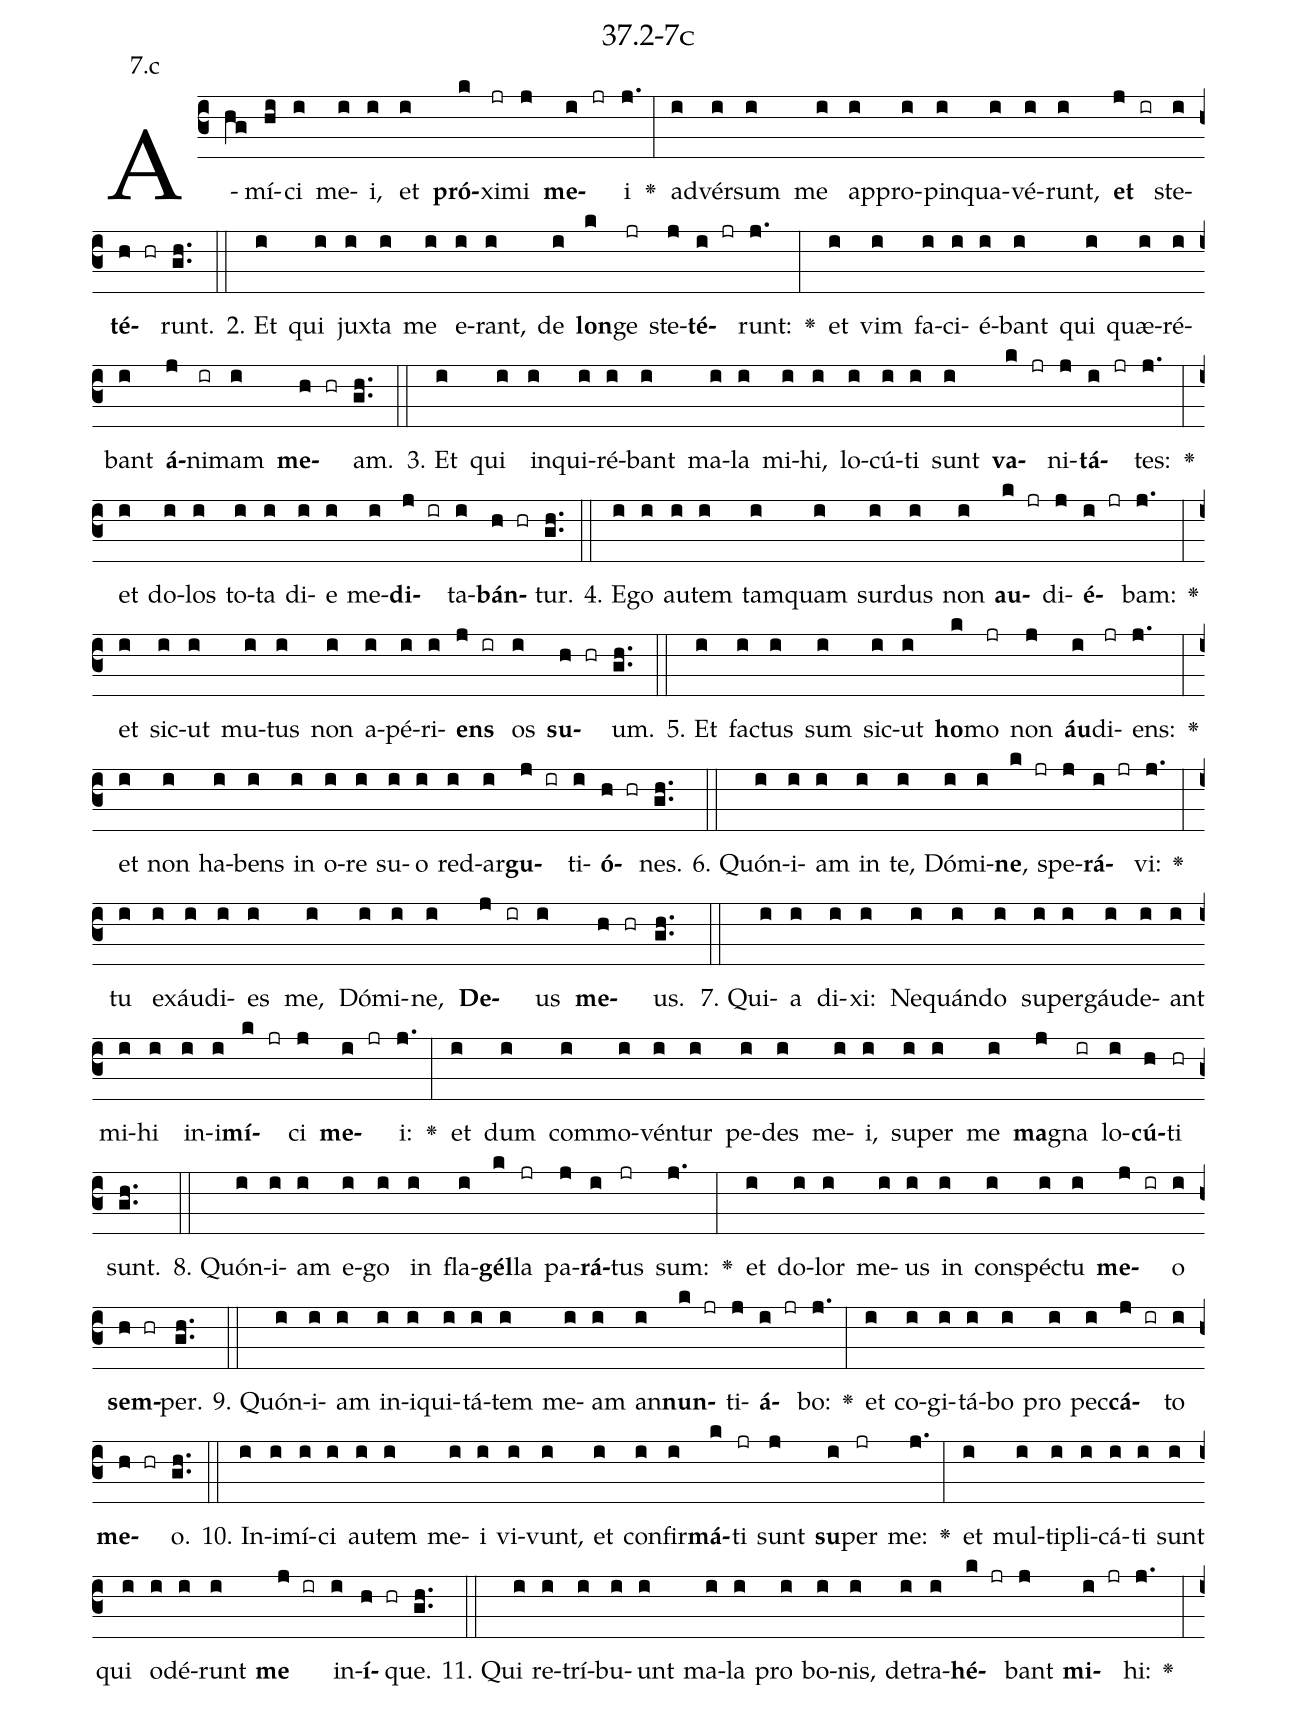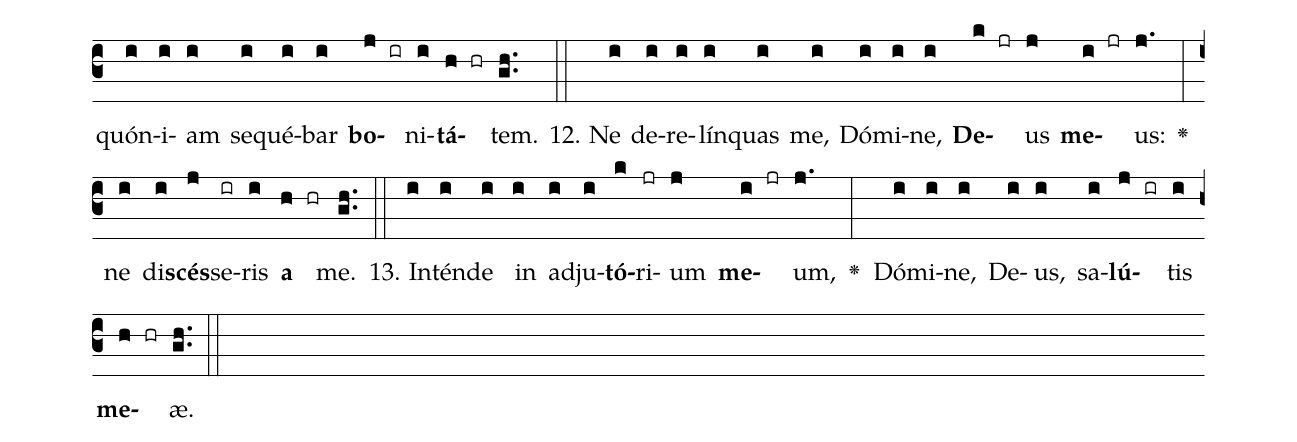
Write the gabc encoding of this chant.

name: 37.2-7c;
annotation: 7.c;
%%
(c3)A(hg)mí(hi)ci(i) me(i)i,(i) et(i) <b>pró</b>(k)xi(jr)mi(j) <b>me</b>(i jr)i(j.) <v>\greheightstar</v>(:) ad(i)vér(i)sum(i) me(i) ap(i)pro(i)pin(i)qua(i)vé(i)runt,(i) <b>et</b>(j ir) ste(i)<b>té</b>(h hr)runt.(gh..) (::)
2. Et(i) qui(i) jux(i)ta(i) me(i) e(i)rant,(i) de(i) <b>lon</b>(k)ge(jr) ste(j)<b>té</b>(i jr)runt:(j.) <v>\greheightstar</v>(:) et(i) vim(i) fa(i)ci(i)é(i)bant(i) qui(i) quæ(i)ré(i)bant(i) <b>á</b>(j)ni(ir)mam(i) <b>me</b>(h hr)am.(gh..) (::)
3. Et(i) qui(i) in(i)qui(i)ré(i)bant(i) ma(i)la(i) mi(i)hi,(i) lo(i)cú(i)ti(i) sunt(i) <b>va</b>(k jr)ni(j)<b>tá</b>(i jr)tes:(j.) <v>\greheightstar</v>(:) et(i) do(i)los(i) to(i)ta(i) di(i)e(i) me(i)<b>di</b>(j ir)ta(i)<b>bán</b>(h hr)tur.(gh..) (::)
4. E(i)go(i) au(i)tem(i) tam(i)quam(i) sur(i)dus(i) non(i) <b>au</b>(k jr)di(j)<b>é</b>(i jr)bam:(j.) <v>\greheightstar</v>(:) et(i) sic(i)ut(i) mu(i)tus(i) non(i) a(i)pé(i)ri(i)<b>ens</b>(j ir) os(i) <b>su</b>(h hr)um.(gh..) (::)
5. Et(i) fac(i)tus(i) sum(i) sic(i)ut(i) <b>ho</b>(k)mo(jr) non(j) <b>áu</b>(i)di(jr)ens:(j.) <v>\greheightstar</v>(:) et(i) non(i) ha(i)bens(i) in(i) o(i)re(i) su(i)o(i) red(i)ar(i)<b>gu</b>(j ir)ti(i)<b>ó</b>(h hr)nes.(gh..) (::)
6. Quón(i)i(i)am(i) in(i) te,(i) Dó(i)mi(i)<b>ne</b>,(k jr) spe(j)<b>rá</b>(i jr)vi:(j.) <v>\greheightstar</v>(:) tu(i) ex(i)áu(i)di(i)es(i) me,(i) Dó(i)mi(i)ne,(i) <b>De</b>(j ir)us(i) <b>me</b>(h hr)us.(gh..) (::)
7. Qui(i)a(i) di(i)xi:(i) Ne(i)quán(i)do(i) su(i)per(i)gáu(i)de(i)ant(i) mi(i)hi(i) in(i)i(i)<b>mí</b>(k jr)ci(j) <b>me</b>(i jr)i:(j.) <v>\greheightstar</v>(:) et(i) dum(i) com(i)mo(i)vén(i)tur(i) pe(i)des(i) me(i)i,(i) su(i)per(i) me(i) <b>ma</b>(j)gna(ir) lo(i)<b>cú</b>(h)ti(hr) sunt.(gh..) (::)
8. Quón(i)i(i)am(i) e(i)go(i) in(i) fla(i)<b>gél</b>(k)la(jr) pa(j)<b>rá</b>(i)tus(jr) sum:(j.) <v>\greheightstar</v>(:) et(i) do(i)lor(i) me(i)us(i) in(i) con(i)spéc(i)tu(i) <b>me</b>(j ir)o(i) <b>sem</b>(h hr)per.(gh..) (::)
9. Quón(i)i(i)am(i) in(i)i(i)qui(i)tá(i)tem(i) me(i)am(i) an(i)<b>nun</b>(k jr)ti(j)<b>á</b>(i jr)bo:(j.) <v>\greheightstar</v>(:) et(i) co(i)gi(i)tá(i)bo(i) pro(i) pec(i)<b>cá</b>(j ir)to(i) <b>me</b>(h hr)o.(gh..) (::)
10. In(i)i(i)mí(i)ci(i) au(i)tem(i) me(i)i(i) vi(i)vunt,(i) et(i) con(i)fir(i)<b>má</b>(k)ti(jr) sunt(j) <b>su</b>(i)per(jr) me:(j.) <v>\greheightstar</v>(:) et(i) mul(i)ti(i)pli(i)cá(i)ti(i) sunt(i) qui(i) o(i)dé(i)runt(i) <b>me</b>(j ir) in(i)<b>í</b>(h hr)que.(gh..) (::)
11. Qui(i) re(i)trí(i)bu(i)unt(i) ma(i)la(i) pro(i) bo(i)nis,(i) de(i)tra(i)<b>hé</b>(k jr)bant(j) <b>mi</b>(i jr)hi:(j.) <v>\greheightstar</v>(:) quón(i)i(i)am(i) se(i)qué(i)bar(i) <b>bo</b>(j ir)ni(i)<b>tá</b>(h hr)tem.(gh..) (::)
12. Ne(i) de(i)re(i)lín(i)quas(i) me,(i) Dó(i)mi(i)ne,(i) <b>De</b>(k jr)us(j) <b>me</b>(i jr)us:(j.) <v>\greheightstar</v>(:) ne(i) di(i)<b>scés</b>(j)se(ir)ris(i) <b>a</b>(h hr) me.(gh..) (::)
13. In(i)tén(i)de(i) in(i) ad(i)ju(i)<b>tó</b>(k)ri(jr)um(j) <b>me</b>(i jr)um,(j.) <v>\greheightstar</v>(:) Dó(i)mi(i)ne,(i) De(i)us,(i) sa(i)<b>lú</b>(j ir)tis(i) <b>me</b>(h hr)æ.(gh..) (::)
